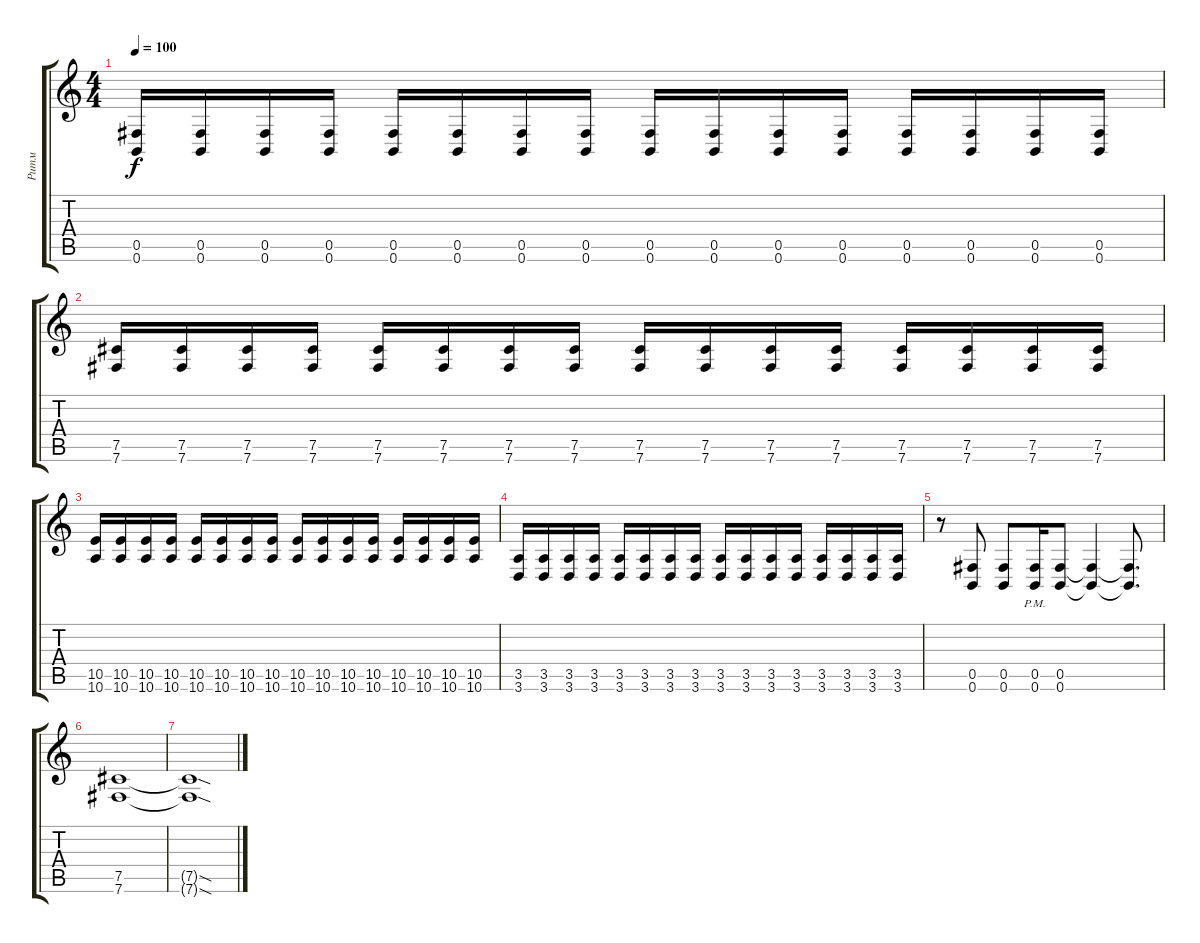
\track ("Ритм" "Ритм") {instrument distortionguitar}
\staff {score tabs}
\tuning (Db4 Ab3 E3 B2 Gb2 B1) {hide}
\ts (4 4)
\tempo 100
\clef g2
\ks c
(0.5 0.6).16{dy f} (0.5 0.6).16 (0.5 0.6).16 (0.5 0.6).16 (0.5 0.6).16 (0.5 0.6).16 (0.5 0.6).16 (0.5 0.6).16 (0.5 0.6).16 (0.5 0.6).16 (0.5 0.6).16 (0.5 0.6).16 (0.5 0.6).16 (0.5 0.6).16 (0.5 0.6).16 (0.5 0.6).16 |
(7.5 7.6).16 (7.5 7.6).16 (7.5 7.6).16 (7.5 7.6).16 (7.5 7.6).16 (7.5 7.6).16 (7.5 7.6).16 (7.5 7.6).16 (7.5 7.6).16 (7.5 7.6).16 (7.5 7.6).16 (7.5 7.6).16 (7.5 7.6).16 (7.5 7.6).16 (7.5 7.6).16 (7.5 7.6).16 |
(10.5 10.6).16 (10.5 10.6).16 (10.5 10.6).16 (10.5 10.6).16 (10.5 10.6).16 (10.5 10.6).16 (10.5 10.6).16 (10.5 10.6).16 (10.5 10.6).16 (10.5 10.6).16 (10.5 10.6).16 (10.5 10.6).16 (10.5 10.6).16 (10.5 10.6).16 (10.5 10.6).16 (10.5 10.6).16 |
(3.5 3.6).16 (3.5 3.6).16 (3.5 3.6).16 (3.5 3.6).16 (3.5 3.6).16 (3.5 3.6).16 (3.5 3.6).16 (3.5 3.6).16 (3.5 3.6).16 (3.5 3.6).16 (3.5 3.6).16 (3.5 3.6).16 (3.5 3.6).16 (3.5 3.6).16 (3.5 3.6).16 (3.5 3.6).16 |
r.8 (0.5 0.6).8 (0.5 0.6).8 (0.5{pm} 0.6{pm}).16 (0.5 0.6).8 (0.5{t} 0.6{t}).4 (0.5{t} 0.6{t}).8{d} |
(7.5 7.6).1 |
(7.5{sod t} 7.6{sod t}).1
